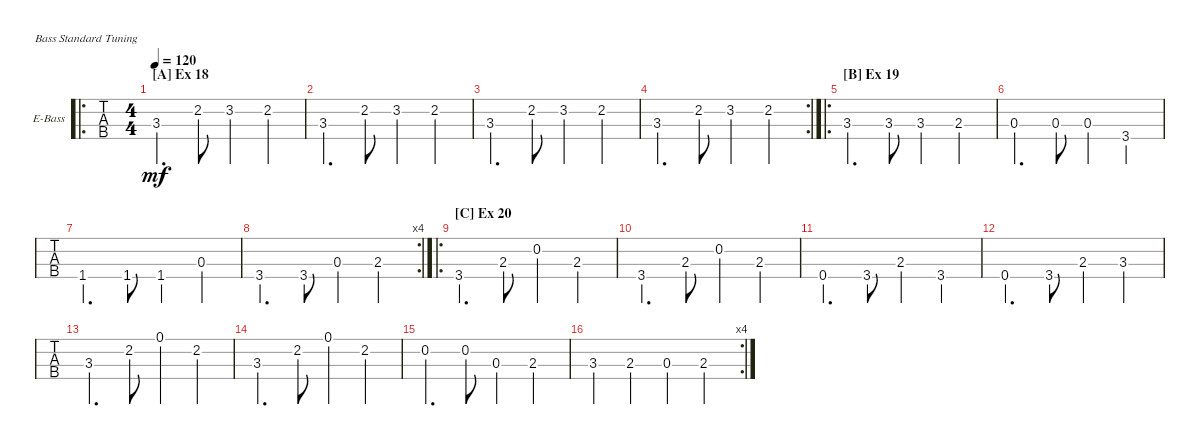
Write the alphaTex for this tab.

\bracketExtendMode groupsimilarinstruments
\firstSystemTrackNameOrientation horizontal
\otherSystemsTrackNameOrientation horizontal
\track ("Electric Bass" "E-Bass") {instrument electricbassfinger}
\staff {tabs}
\tuning (G2 D2 A1 E1)
\ro
\ts (4 4)
\section ("A" "Ex 18")
\tempo 120
\clef f4
\ks c
3.3.4{d dy mf instrument electricbassfinger} 2.2.8 3.2.4 2.2.4 |
3.3.4{d} 2.2.8 3.2.4 2.2.4 |
3.3.4{d} 2.2.8 3.2.4 2.2.4 |
\rc 2
3.3.4{d} 2.2.8 3.2.4 2.2.4 |
\ro
\section ("B" "Ex 19")
3.3.4{d} 3.3.8 3.3.4 2.3.4 |
0.3.4{d} 0.3.8 0.3.4 3.4.4 |
1.4.4{d} 1.4.8 1.4.4 0.3.4 |
\rc 4
3.4.4{d} 3.4.8 0.3.4 2.3.4 |
\ro
\section ("C" "Ex 20")
3.4.4{d} 2.3.8 0.2.4 2.3.4 |
3.4.4{d} 2.3.8 0.2.4 2.3.4 |
0.4.4{d} 3.4.8 2.3.4 3.4.4 |
0.4.4{d} 3.4.8 2.3.4 3.3.4 |
3.3.4{d} 2.2.8 0.1.4 2.2.4 |
3.3.4{d} 2.2.8 0.1.4 2.2.4 |
0.2.4{d} 0.2.8 0.3.4 2.3.4 |
\rc 4
3.3.4 2.3.4 0.3.4 2.3.4
